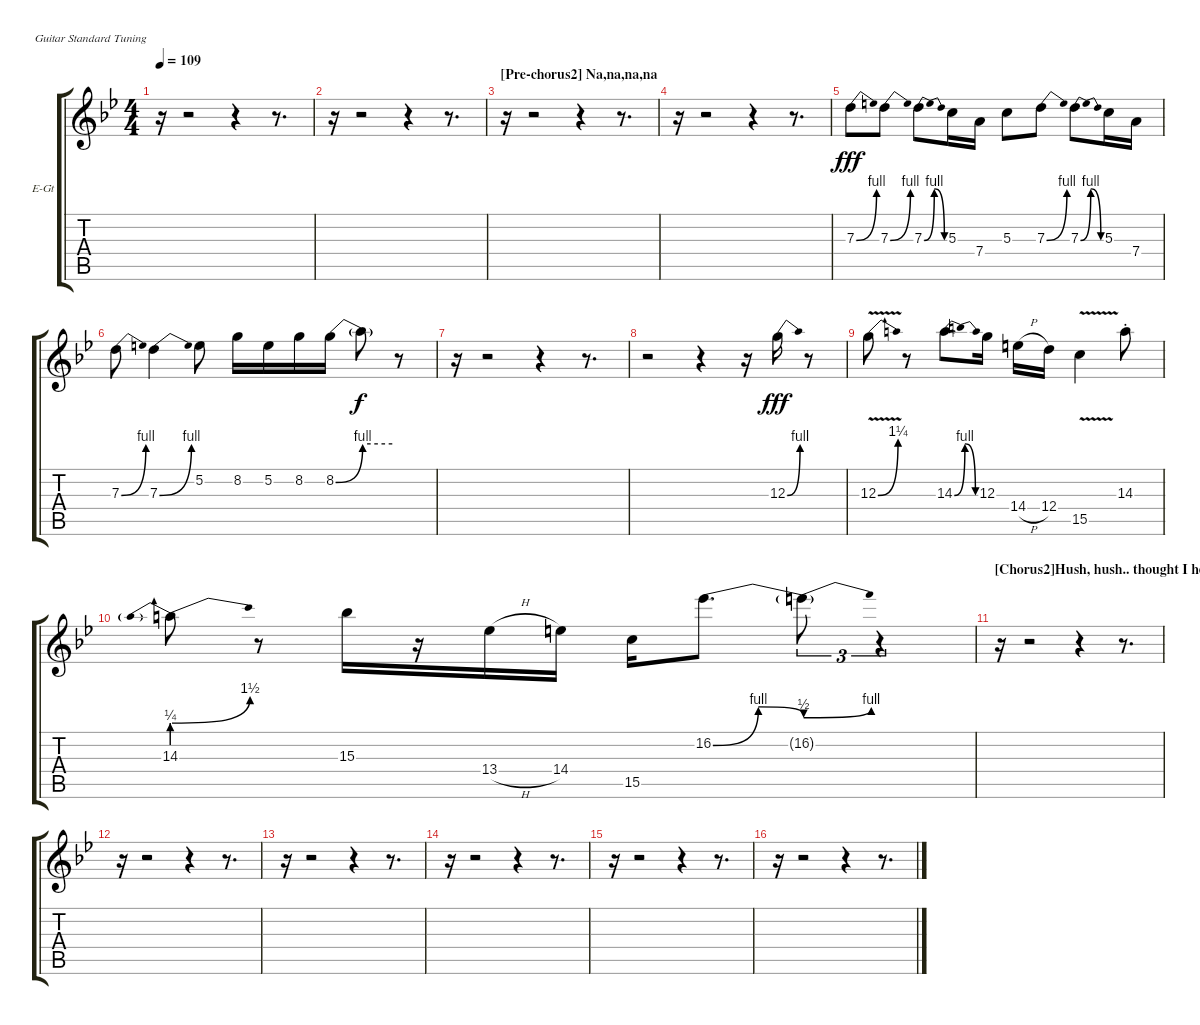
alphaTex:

\bracketExtendMode groupsimilarinstruments
\firstSystemTrackNameOrientation horizontal
\otherSystemsTrackNameOrientation horizontal
\track ("Lead Guitar" "E-Gt") {instrument distortionguitar}
\staff {score tabs}
\tuning (E4 B3 G3 D3 A2 E2)
\ts (4 4)
\tempo 109
\clef g2
\ks gminor
r.16{dy fff} r.2 r.4 r.8{d} |
r.16 r.2 r.4 r.8{d} |
\section ("" "[Pre-chorus2] Na,na,na,na")
r.16 r.2 r.4 r.8{d} |
r.16 r.2 r.4 r.8{d} |
7.3{be (bend 0 0 60 4)}.8 7.3{be (bend 0 0 60 4)}.8 7.3{be (bendrelease 0 0 30 4 30 4 60 0)}.8 5.3.16 7.4.16 5.3.8 7.3{be (bend 0 0 60 4)}.8 7.3{be (bendrelease 0 0 30 4 30 4 60 0)}.8 5.3.16 7.4.16 |
7.3{be (bend 0 0 60 4)}.8 7.3{be (bend 0 0 60 4)}.4 5.2.8 8.2.16 5.2.16 8.2.16 8.2{be (bend 0 0 60 4)}.16 8.2{be (hold 0 4 60 4) t}.8{dy f} r.8 |
r.16 r.2 r.4 r.8{d} |
r.2 r.4 r.16 12.3{be (bend 0.6 0 43.199999999999996 4)}.16{dy fff} r.8 |
12.3{be (bend 6.6 0 36.6 5) v}.8 r.8 14.3{be (bendrelease 0.6 0 29.4 4 29.4 4 51 0)}.8{d} 12.3.16 14.4{h}.16 12.4.16 15.5{v}.4 14.3{st}.8 |
14.3{be (prebendbend 0 1 52.199999999999996 6)}.8 r.8 15.3.16 r.16 13.4{h}.16 14.4.16 15.5.16 16.2{be (bendrelease 4.2 0 27 4 39 4 57 2)}.8{d} 16.2{be (bend 12 2 30.599999999999998 4) t}.8{tu (3 2)} r.4{tu (3 2)} |
\section ("" "[Chorus2]Hush, hush.. thought I heard her calling my name, now.")
r.16 r.2 r.4 r.8{d} |
r.16 r.2 r.4 r.8{d} |
r.16 r.2 r.4 r.8{d} |
r.16 r.2 r.4 r.8{d} |
r.16 r.2 r.4 r.8{d} |
r.16 r.2 r.4 r.8{d}
